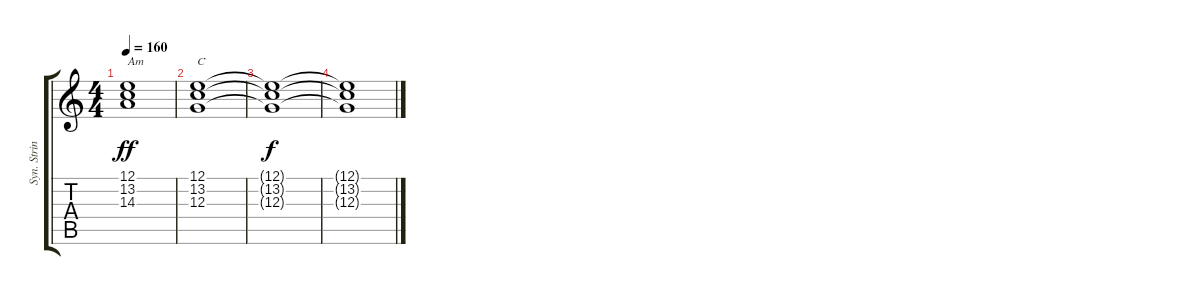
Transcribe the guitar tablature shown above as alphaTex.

\track ("Syn. Strings" "Syn. Strin") {instrument synthstrings1}
\staff {score tabs}
\tuning (E4 B3 G3 D3 A2 E2) {hide}
\ts (4 4)
\tempo 160
\clef g2
\ks c
(12.1 13.2 14.3).1{txt "Am" dy ff} |
(12.1 13.2 12.3).1{txt "C"} |
(12.1{t} 13.2{t} 12.3{t}).1{dy f} |
(12.1{t} 13.2{t} 12.3{t}).1
